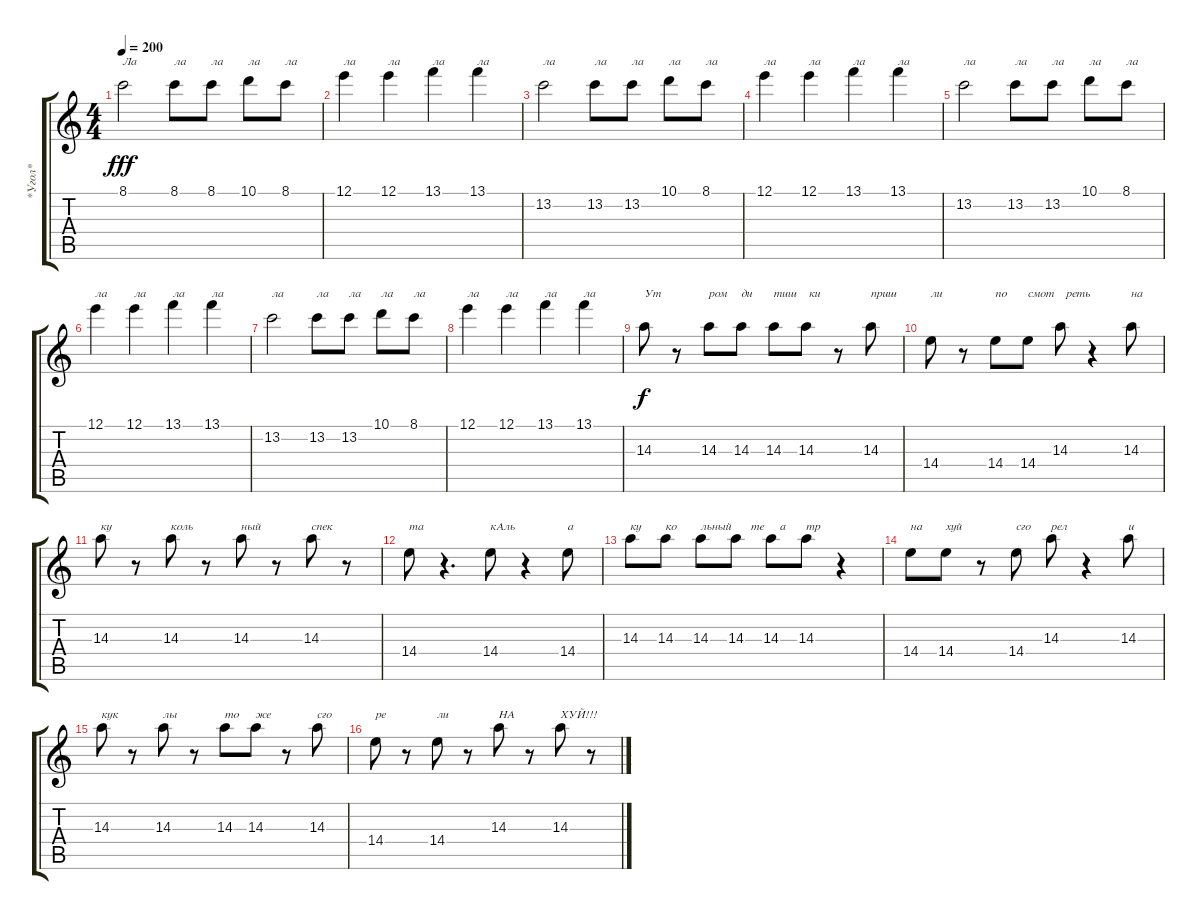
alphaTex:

\track ("*Угол*" "*Угол*") {instrument electricguitarmuted}
\staff {score tabs}
\tuning (E4 B3 G3 D3 A2 E2) {hide}
\ts (4 4)
\tempo 200
\clef g2
\ks c
8.1.2{txt "Ла" dy fff} 8.1.8{txt "ла"} 8.1.8{txt "ла"} 10.1.8{txt "ла"} 8.1.8{txt "ла"} |
12.1.4{txt "ла"} 12.1.4{txt "ла"} 13.1.4{txt "ла"} 13.1.4{txt "ла"} |
13.2.2{txt "ла"} 13.2.8{txt "ла"} 13.2.8{txt "ла"} 10.1.8{txt "ла"} 8.1.8{txt "ла"} |
12.1.4{txt "ла"} 12.1.4{txt "ла"} 13.1.4{txt "ла"} 13.1.4{txt "ла"} |
13.2.2{txt "ла"} 13.2.8{txt "ла"} 13.2.8{txt "ла"} 10.1.8{txt "ла"} 8.1.8{txt "ла"} |
12.1.4{txt "ла"} 12.1.4{txt "ла"} 13.1.4{txt "ла"} 13.1.4{txt "ла"} |
13.2.2{txt "ла"} 13.2.8{txt "ла"} 13.2.8{txt "ла"} 10.1.8{txt "ла"} 8.1.8{txt "ла"} |
12.1.4{txt "ла"} 12.1.4{txt "ла"} 13.1.4{txt "ла"} 13.1.4{txt "ла"} |
14.3.8{txt "Ут" dy f} r.8 14.3.8{txt "ром"} 14.3.8{txt "ди"} 14.3.8{txt "тиш"} 14.3.8{txt " ки"} r.8 14.3.8{txt "приш"} |
14.4.8{txt "ли"} r.8 14.4.8{txt "по"} 14.4.8{txt "смот"} 14.3.8{txt "  реть"} r.4 14.3.8{txt "на"} |
14.3.8{txt "ку"} r.8 14.3.8{txt "коль"} r.8 14.3.8{txt "ный"} r.8 14.3.8{txt "спек"} r.8 |
14.4.8{txt "та"} r.4{d} 14.4.8{txt "кАль"} r.4 14.4.8{txt "а"} |
14.3.8{txt "ку"} 14.3.8{txt "ко"} 14.3.8{txt "льный"} 14.3.8{txt "     те"} 14.3.8{txt "   а"} 14.3.8{txt "тр"} r.4 |
14.4.8{txt "на"} 14.4.8{txt "хуй"} r.8 14.4.8{txt "сго"} 14.3.8{txt "рел"} r.4 14.3.8{txt "и"} |
14.3.8{txt "кук"} r.8 14.3.8{txt "лы"} r.8 14.3.8{txt "то"} 14.3.8{txt "же"} r.8 14.3.8{txt "сго"} |
14.4.8{txt "ре"} r.8 14.4.8{txt "ли"} r.8 14.3.8{txt "НА"} r.8 14.3.8{txt "ХУЙ!!!"} r.8
